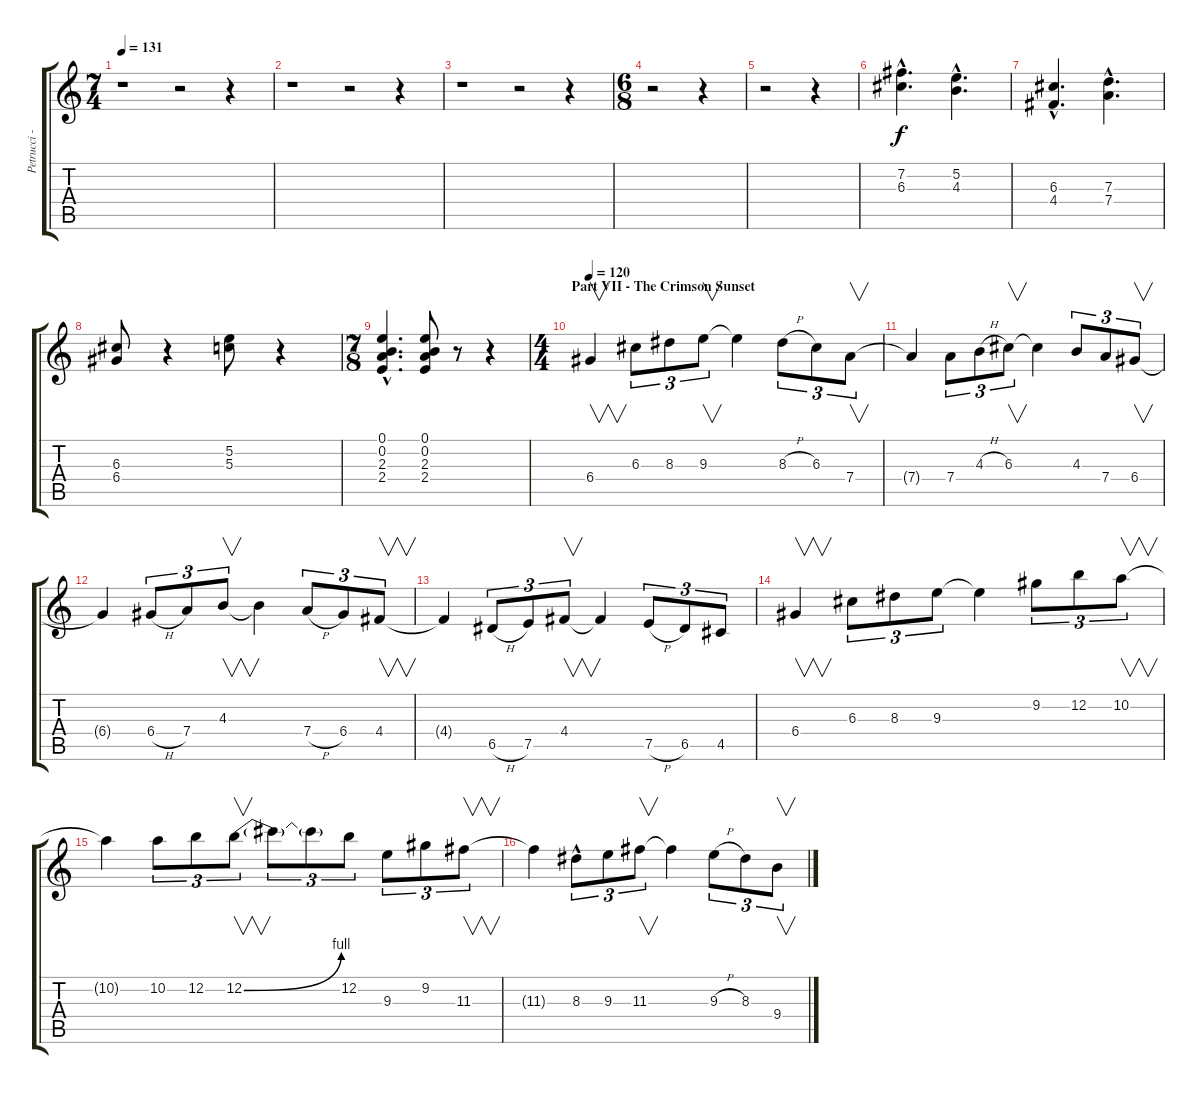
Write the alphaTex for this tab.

\track ("Petrucci - Distortion 6st." "Petrucci -") {instrument overdrivenguitar}
\staff {score tabs}
\tuning (E4 B3 G3 D3 A2 E2) {hide}
\ts (7 4)
\tempo 131
\clef g2
\ks c
r.1{dy f} r.2 r.4 |
r.1 r.2 r.4 |
r.1 r.2 r.4 |
\ts (6 8)
r.2 r.4 |
r.2 r.4 |
(7.2{hac} 6.3{hac}).4{d} (5.2{hac} 4.3{hac}).4{d} |
(6.3{hac} 4.4{hac}).4{d} (7.3{hac} 7.4{hac}).4{d} |
(6.3 6.4).8 r.4 (5.2 5.3).8 r.4 |
\ts (7 8)
(0.1{hac} 0.2{hac} 2.3{hac} 2.4{hac}).4{d} (0.1 0.2 2.3 2.4).8 r.8 r.4 |
\ts (4 4)
\section ("" "Part VII - The Crimson Sunset")
\tempo 120
6.4.4{v} 6.3.8{tu (3 2)} 8.3.8{tu (3 2)} 9.3.8{v tu (3 2)} 9.3{t}.4 8.3{h}.8{tu (3 2)} 6.3.8{tu (3 2)} 7.4.8{v tu (3 2)} |
7.4{t}.4 7.4.8{tu (3 2)} 4.3{h}.8{tu (3 2)} 6.3.8{v tu (3 2)} 6.3{t}.4 4.3.8{tu (3 2)} 7.4.8{tu (3 2)} 6.4.8{v tu (3 2)} |
6.4{t}.4 6.4{h}.8{tu (3 2)} 7.4.8{tu (3 2)} 4.3.8{v tu (3 2)} 4.3{t}.4 7.4{h}.8{tu (3 2)} 6.4.8{tu (3 2)} 4.4.8{v tu (3 2)} |
4.4{t}.4 6.5{h}.8{tu (3 2)} 7.5.8{tu (3 2)} 4.4.8{v tu (3 2)} 4.4{t}.4 7.5{h}.8{tu (3 2)} 6.5.8{tu (3 2)} 4.5.8{tu (3 2)} |
6.4.4{v} 6.3.8{tu (3 2)} 8.3.8{tu (3 2)} 9.3.8{tu (3 2)} 9.3{t}.4 9.2.8{tu (3 2)} 12.2.8{tu (3 2)} 10.2.8{v tu (3 2)} |
10.2{t}.4 10.2.8{tu (3 2)} 12.2.8{tu (3 2)} 12.2{be (bend 0 0 60 4)}.8{v tu (3 2)} 12.2{t}.8{tu (3 2)} 12.2{t}.8{tu (3 2)} 12.2.8{tu (3 2)} 9.3.8{tu (3 2)} 9.2.8{tu (3 2)} 11.3.8{v tu (3 2)} |
11.3{t}.4 8.3{hac}.8{tu (3 2)} 9.3.8{tu (3 2)} 11.3.8{v tu (3 2)} 11.3{t}.4 9.3{h}.8{tu (3 2)} 8.3.8{tu (3 2)} 9.4.8{v tu (3 2)}
